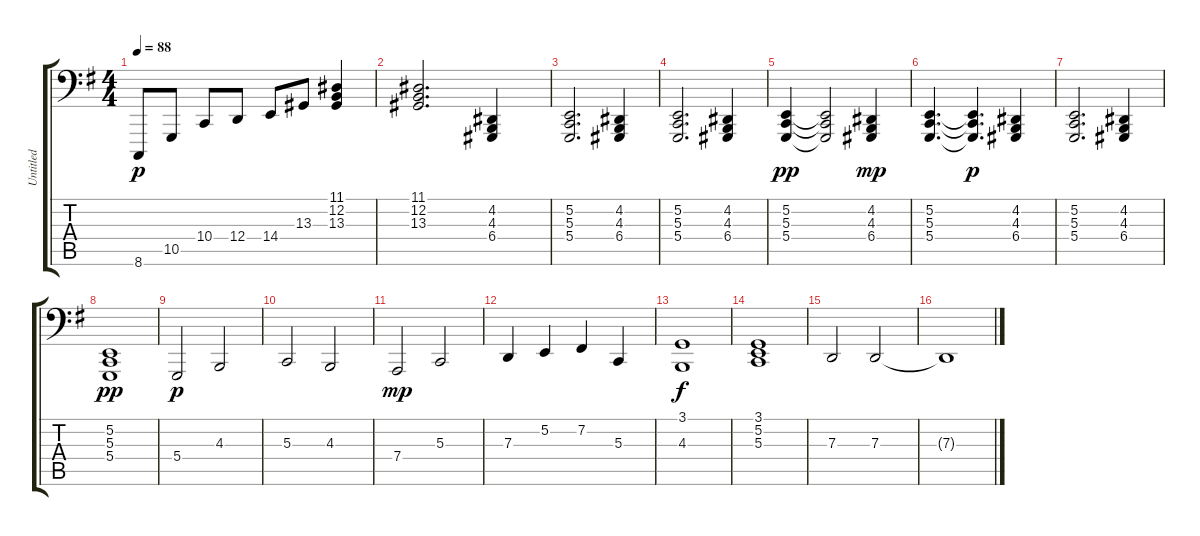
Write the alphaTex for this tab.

\track ("Untitled" "Untitled") {instrument acousticgrandpiano}
\staff {score tabs}
\tuning (E2 B1 G1 D1 A0 E0) {hide}
\ts (4 4)
\tempo 88
\clef f4
\ks g
8.6.8{dy p instrument acousticgrandpiano} 10.5.8 10.4.8 12.4.8 14.4.8 13.3.8 (11.1 12.2 13.3).4 |
(11.1 12.2 13.3).2{d} (4.2 4.3 6.4).4 |
(5.2 5.3 5.4).2{d} (4.2 4.3 6.4).4 |
(5.2 5.3 5.4).2{d} (4.2 4.3 6.4).4 |
(5.2 5.3 5.4).4{dy pp} (5.2{t} 5.3{t} 5.4{t}).2 (4.2 4.3 6.4).4{dy mp} |
(5.2 5.3 5.4).4{d} (5.2{t} 5.3{t} 5.4{t}).4{d dy p} (4.2 4.3 6.4).4 |
(5.2 5.3 5.4).2{d} (4.2 4.3 6.4).4 |
(5.2 5.3 5.4).1{dy pp} |
5.4.2{dy p} 4.3.2 |
5.3.2 4.3.2 |
7.4.2{dy mp} 5.3.2 |
7.3.4 5.2.4 7.2.4 5.3.4 |
(3.1 4.3).1{dy f} |
(3.1 5.2 5.3).1 |
7.3.2 7.3.2 |
7.3{t}.1
